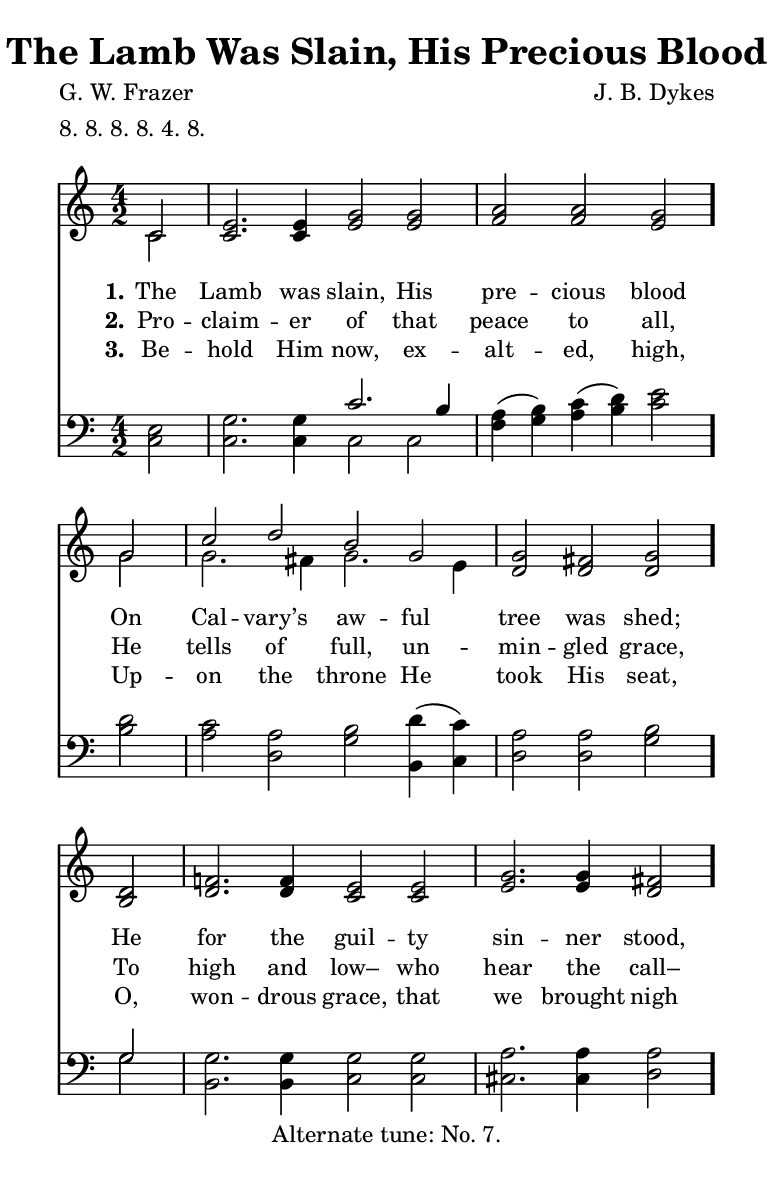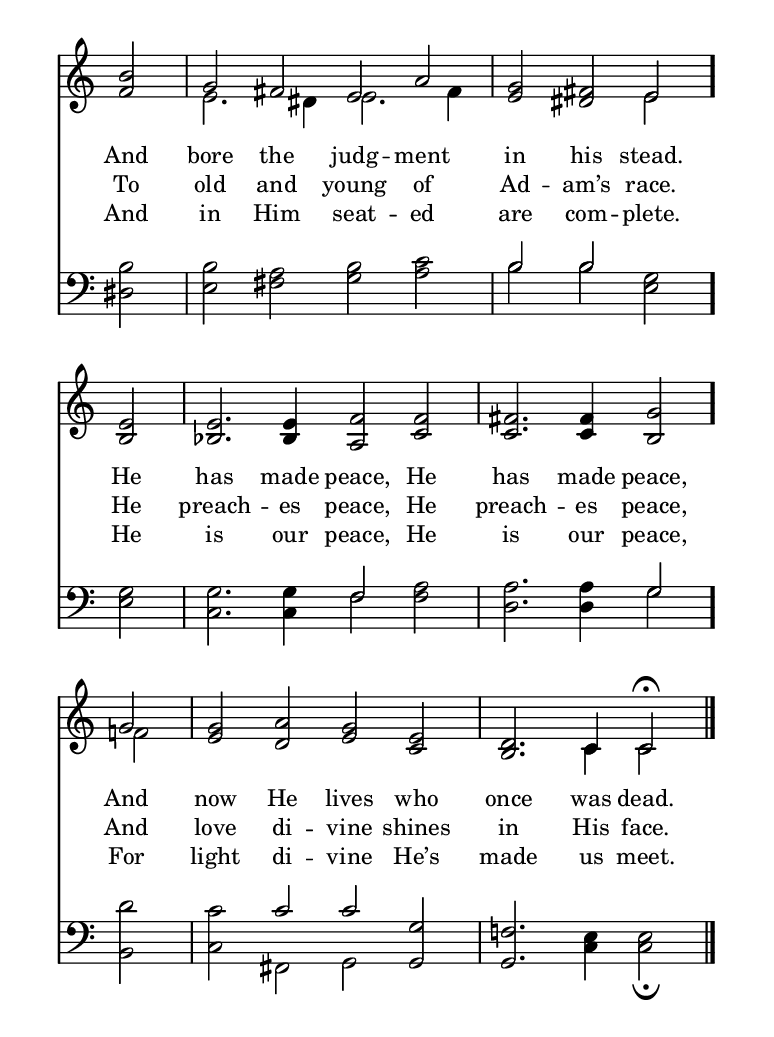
\include "common/global.ily"
\paper {
  \include "common/paper.ily"
  system-count = #(cond (is-eogsized 4) (#t #f))
  oddFooterMarkup = \markup { \fill-line { \on-the-fly \first-page "Alternate tune: No. 7." } }
}

\header{
  hymnnumber = "123"
  title = "The Lamb Was Slain, His Precious Blood"
  tunename = "Melita"
  meter = "8. 8. 8. 8. 4. 8."
  poet = "G. W. Frazer"
  composer = "J. B. Dykes"
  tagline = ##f
}

% for fermata in MIDI
ta = { \tempo 2=80 }
tb = { \tempo 2=40 }

global = {
  \include "common/overrides.ily"
  \override Staff.TimeSignature.style = #'numbered
  \time 4/2
  \override Score.MetronomeMark.transparent = ##t % hide all fermata changes too
  \ta
  \key c \major
  \partial 2
  \autoBeamOff
}

notesSoprano = {
\global
\relative c' {

c2 | e2. e4 g2 g | a a g
g | c d b g | g fis g
d | f!2. f4 e2 e | g2. g4 fis2
b | g fis e a | g fis e
e | e2. e4 f2 f2 | fis2. fis4 g2
g | g a g e | d2. c4 \tb c2 \fermata \ta

  \bar "|."

}
}

notesAlto = {
\global
\relative e' {

c2 c2. c4 e2 e | f f e
g2 | g2. fis4 g2. e4 | d2 d d % original has impossible timing for second dotted half (not dotted in original)
b2 | d2. d4 c2 c | e2. e4 d2
fis2 | e2. dis4 e2. fis4 | e2 dis e
b2 | bes2. bes4 a2 c | c2. c4 b2
f'!2 | e d e c | b2. c4 c2

}
}

notesTenor = {
\global
\relative a {

e2 | g2. g4 c2. b4 | a4( b) c( d) e2
d2 | c a b d4( c) | a2 a b
g2 | g2. g4 g2 g | a2. a4 a2
b2 | b a b c | b b g
g2 | g2. g4 f2 a | a2. a4 g2
d'2 | c c c g | f!2. e4 e2

}
}

notesBass = {
\global
\relative f {

c2 | c2. c4 c2 c | f4( g) a( b) c2
b2 | a d, g b,4( c) | d2 d g
g2 | b,2. b4 c2 c | cis2. cis4 d2
dis2 | e fis g a | b b e,
e2 | c2. c4 f2 f | d2. d4 g2
b,2 | c fis, g g | g2. c4 \tb c2_\fermata \ta


}
}

wordsA = \lyricmode {
\set stanza = "1."

The Lamb was slain, His pre -- cious blood \bar "."
On Cal -- vary’s aw -- ful tree was shed; \bar "."
He for the guil -- ty sin -- ner stood, \bar "."
And bore the judg -- ment in his stead. \bar "."
He has made peace, He has made peace, \bar "."
And now He lives who once was dead. \bar "."

}

wordsB = \lyricmode {
\set stanza = "2."

Pro -- claim -- er of that peace to all,
He tells of full, un -- min -- gled grace,
To high and low– who hear the call–
To old and young of Ad -- am’s race.
He preach -- es peace, He preach -- es peace,
And love di -- vine shines in His face.

}

wordsC = \lyricmode {
\set stanza = "3."

Be -- hold Him now, ex -- alt -- ed, high,
Up -- on the throne He took His seat,
O, won -- drous grace, that we brought nigh
And in Him seat -- ed are com -- plete.
He is our peace, He is our peace,
For light di -- vine He’s made us meet.

}

\score {
  \context ChoirStaff <<
    \context Staff = upper <<
      \set Staff.autoBeaming = ##f
      \set ChoirStaff.systemStartDelimiter = #'SystemStartBar
      \set ChoirStaff.printPartCombineTexts = ##f
      \partcombine #'(2 . 9) \notesSoprano \notesAlto
      \context NullVoice = sopranos { \voiceOne << \notesSoprano >> }
      \context NullVoice = altos { \voiceTwo << \notesAlto >> }
      \context Lyrics = one   \lyricsto sopranos \wordsA
      \context Lyrics = two   \lyricsto sopranos \wordsB
      \context Lyrics = three \lyricsto sopranos \wordsC
    >>
    \context Staff = men <<
      \set Staff.autoBeaming = ##f
      \clef bass
      \set ChoirStaff.printPartCombineTexts = ##f
      \partcombine #'(2 . 9) \notesTenor \notesBass
      \context NullVoice = tenors { \voiceOne << \notesTenor >> }
      \context NullVoice = basses { \voiceTwo << \notesBass >> }
    >>
  >>
  \layout {
    \include "common/layout.ily"
  }
  \midi{
    \include "common/midi.ily"
  }
}

\version "2.19.49"  % necessary for upgrading to future LilyPond versions.

% vi:set et ts=2 sw=2 ai nocindent syntax=lilypond:
